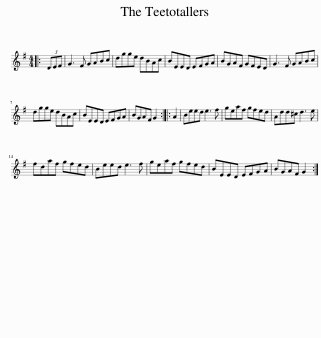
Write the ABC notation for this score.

X:1
L:1/8
M:4/4
I:linebreak $
K:G
V:1 treble
V:1
|: (3DEF | G3 F GABc | dgge dBAc | BEED EFGA | BGAF GFED | %5
 G3 F GABc |$ dgge dBAc | BEED EFGA | BGAF G2 :: A2 | %10
 Beed e3 f | geaf gfed | Add^c d3 e |$ fdaf gfed | Beed e3 f | %15
 geaf gfed | BEED EFGA | BGAF G2 :| %18
